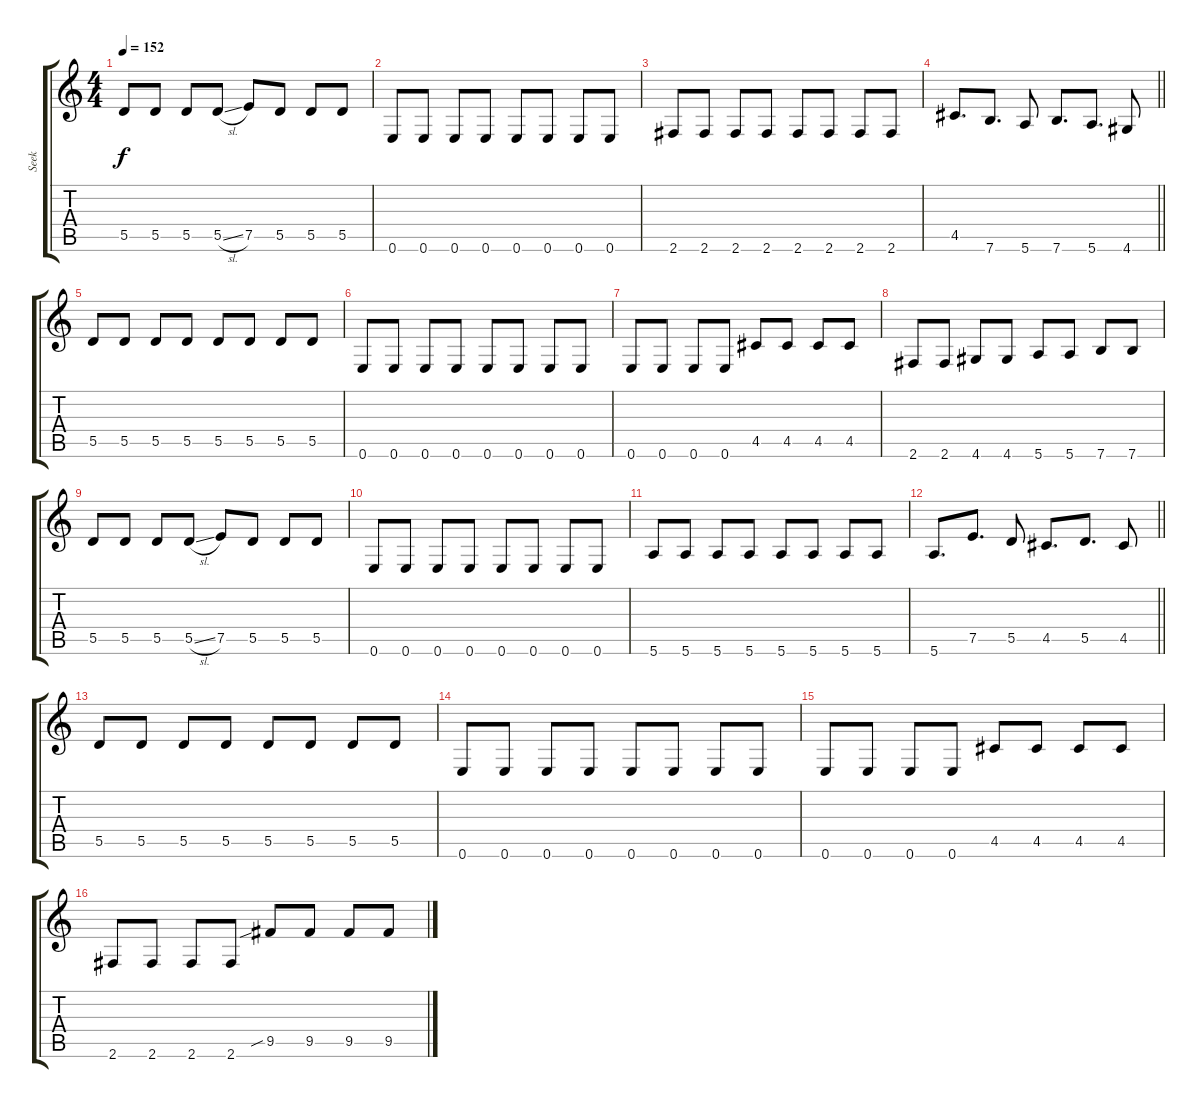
\track ("Seek" "Seek") {instrument electricbassfinger}
\staff {score tabs}
\tuning (E4 B3 G3 D3 A2 E2) {hide}
\ts (4 4)
\tempo 152
\clef g2
\ks c
5.5.8{dy f} 5.5.8 5.5.8 5.5{sl}.8 7.5.8 5.5.8 5.5.8 5.5.8 |
0.6.8 0.6.8 0.6.8 0.6.8 0.6.8 0.6.8 0.6.8 0.6.8 |
2.6.8 2.6.8 2.6.8 2.6.8 2.6.8 2.6.8 2.6.8 2.6.8 |
\barLineRight lightlight
4.5.8{d} 7.6.8{d} 5.6.8 7.6.8{d} 5.6.8{d} 4.6.8 |
5.5.8 5.5.8 5.5.8 5.5.8 5.5.8 5.5.8 5.5.8 5.5.8 |
0.6.8 0.6.8 0.6.8 0.6.8 0.6.8 0.6.8 0.6.8 0.6.8 |
0.6.8 0.6.8 0.6.8 0.6.8 4.5.8 4.5.8 4.5.8 4.5.8 |
2.6.8 2.6.8 4.6.8 4.6.8 5.6.8 5.6.8 7.6.8 7.6.8 |
5.5.8 5.5.8 5.5.8 5.5{sl}.8 7.5.8 5.5.8 5.5.8 5.5.8 |
0.6.8 0.6.8 0.6.8 0.6.8 0.6.8 0.6.8 0.6.8 0.6.8 |
5.6.8 5.6.8 5.6.8 5.6.8 5.6.8 5.6.8 5.6.8 5.6.8 |
\barLineRight lightlight
5.6.8{d} 7.5.8{d} 5.5.8 4.5.8{d} 5.5.8{d} 4.5.8 |
5.5.8 5.5.8 5.5.8 5.5.8 5.5.8 5.5.8 5.5.8 5.5.8 |
0.6.8 0.6.8 0.6.8 0.6.8 0.6.8 0.6.8 0.6.8 0.6.8 |
0.6.8 0.6.8 0.6.8 0.6.8 4.5.8 4.5.8 4.5.8 4.5.8 |
2.6.8 2.6.8 2.6.8 2.6.8 9.5{sib}.8 9.5.8 9.5.8 9.5.8
